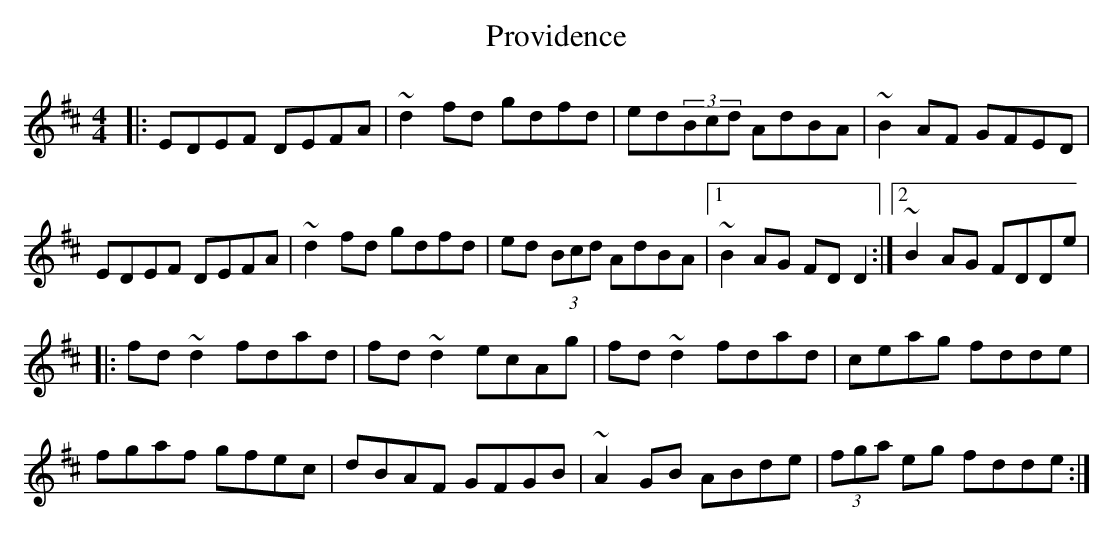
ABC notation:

X:1
T:Providence
M:4/4
L:1/8
K:D
|:EDEF DEFA|~d2 fd gdfd|ed(3Bcd AdBA|~B2AF GFED|
EDEF DEFA|~d2 fd gdfd|ed (3Bcd AdBA|1 ~B2AG FDD2:|2 ~B2AG FDDe|
|:fd~d2 fdad|fd~d2 ecAg|fd~d2 fdad|ceag fdde|
fgaf gfec|dBAF GFGB|~A2 GB ABde|(3fga eg fdde:|
